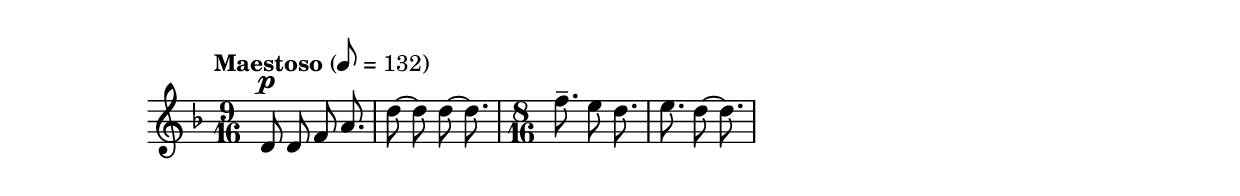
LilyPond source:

\version "2.18.2"



melody = \absolute  {
  \clef treble
  \key f \major
  \time 9/16 \tempo "Maestoso" 8 = 132
  
  \autoBeamOff
 
d'8 ^\p d'8 f'8 a'8. | % 2

d''8 ~ d''8 d''8 ~ d''8. \! | % 3

\time 8/16  f''8. -- e''8 d''8. | % 4

e''8. d''8 ~ d''8. \break | % 5





}

text = \lyricmode {

 
 
}

textL = \lyricmode {
 
 
}

\score{
 \header {
  title = \markup { \fontsize #0 "Моето слънце днес ще изгрее / Moeto slance dnes ste izgree" }
  %subtitle = \markup \center-column { " " \vspace #1 } 
  
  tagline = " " %supress footer Music engraving by LilyPond 2.18.0—www.lilypond.org
 % arranger = \markup { \fontsize #+1 "Контекстуализация: Йордан Камджалов / Contextualization: Yordan Kamdzhalov" }
  %composer = \markup \center-column { "Бейнса Дуно / Beinsa Duno" \vspace #1 } 

}
  <<
    \new Voice = "one" {
      
      \melody
    }
    \new Lyrics \lyricsto "one" \text
    \new Lyrics \lyricsto "one" \textL
  >>
 
}